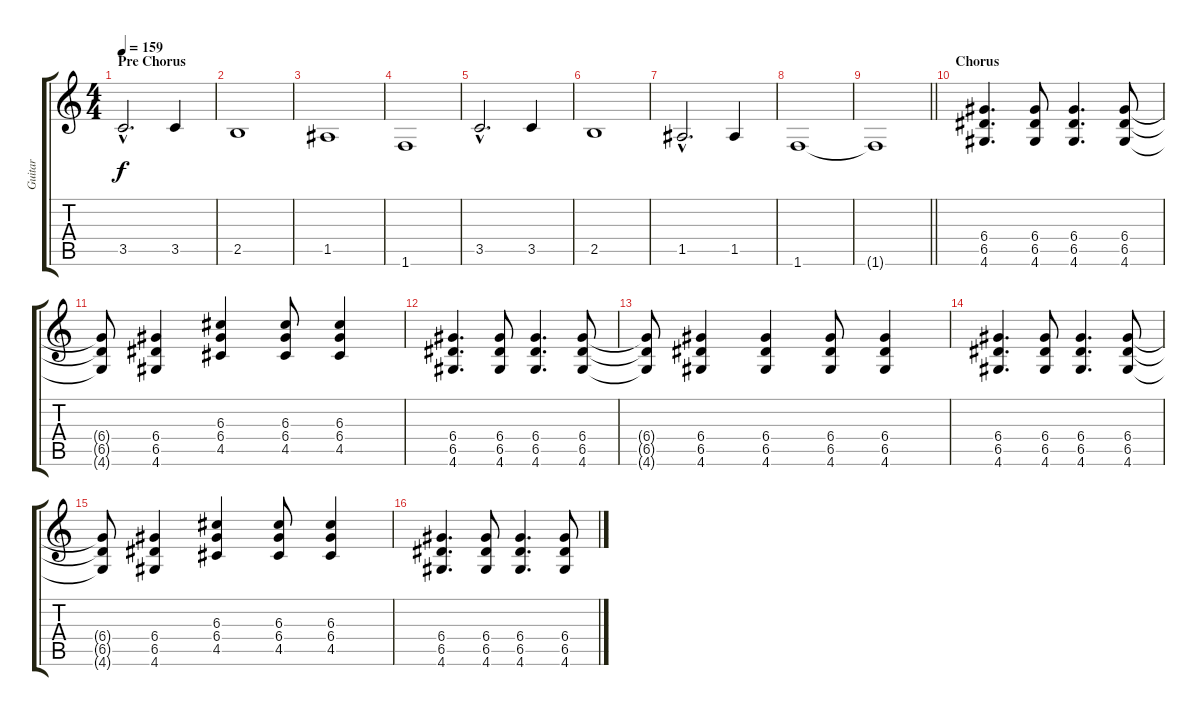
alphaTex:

\track ("Guitar" "Guitar") {instrument distortionguitar}
\staff {score tabs}
\tuning (E4 B3 G3 D3 A2 E2) {hide}
\ts (4 4)
\section ("" "Pre Chorus")
\tempo 159
\clef g2
\ks c
3.5{hac}.2{d dy f} 3.5.4 |
2.5.1 |
1.5.1 |
1.6.1 |
3.5{hac}.2{d} 3.5.4 |
2.5.1 |
1.5{hac}.2{d} 1.5.4 |
1.6.1 |
\barLineRight lightlight
1.6{t}.1 |
\section ("" "Chorus")
(6.4 6.5 4.6).4{d} (6.4 6.5 4.6).8 (6.4 6.5 4.6).4{d} (6.4 6.5 4.6).8 |
(6.4{t} 6.5{t} 4.6{t}).8 (6.4 6.5 4.6).4 (6.3 6.4 4.5).4 (6.3 6.4 4.5).8 (6.3 6.4 4.5).4 |
(6.4 6.5 4.6).4{d} (6.4 6.5 4.6).8 (6.4 6.5 4.6).4{d} (6.4 6.5 4.6).8 |
(6.4{t} 6.5{t} 4.6{t}).8 (6.4 6.5 4.6).4 (6.4 6.5 4.6).4 (6.4 6.5 4.6).8 (6.4 6.5 4.6).4 |
(6.4 6.5 4.6).4{d} (6.4 6.5 4.6).8 (6.4 6.5 4.6).4{d} (6.4 6.5 4.6).8 |
(6.4{t} 6.5{t} 4.6{t}).8 (6.4 6.5 4.6).4 (6.3 6.4 4.5).4 (6.3 6.4 4.5).8 (6.3 6.4 4.5).4 |
(6.4 6.5 4.6).4{d} (6.4 6.5 4.6).8 (6.4 6.5 4.6).4{d} (6.4 6.5 4.6).8
